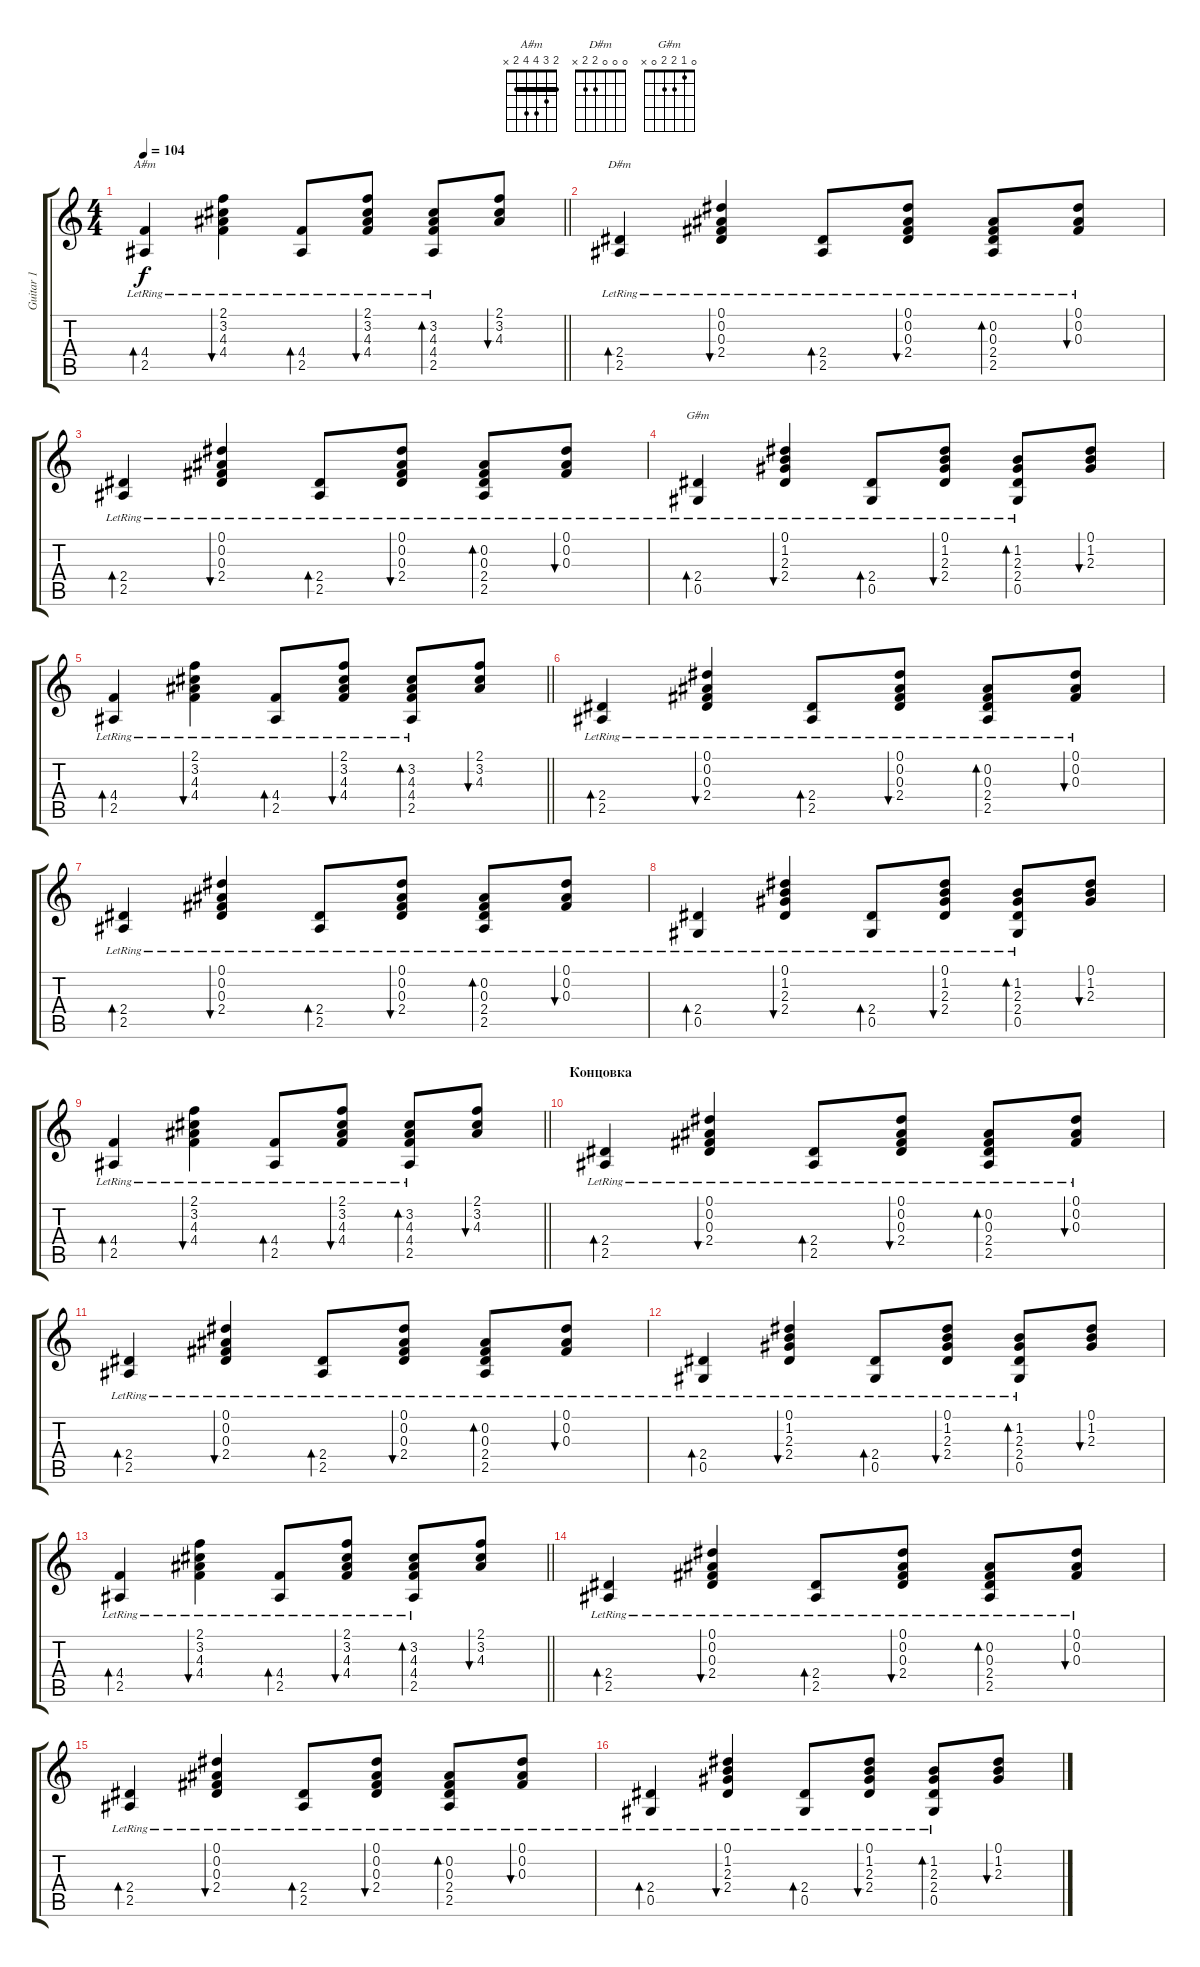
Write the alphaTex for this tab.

\track ("Guitar 1" "Guitar 1") {instrument acousticguitarsteel}
\staff {score tabs}
\tuning (Eb4 Bb3 Gb3 Db3 Ab2 Eb2) {hide}
\chord ("A#m" 2 3 4 4 2 x) {barre 2}
\chord ("D#m" 0 0 0 2 2 x)
\chord ("G#m" 0 1 2 2 0 x)
\ts (4 4)
\tempo 104
\clef g2
\barLineRight lightlight
\ks c
(4.4{lr} 2.5{lr}).4{bd 60 ch "A#m" dy f} (2.1{lr} 3.2{lr} 4.3{lr} 4.4{lr}).4{bu 60} (4.4{lr} 2.5{lr}).8{bd 60} (2.1{lr} 3.2{lr} 4.3{lr} 4.4{lr}).8{bu 60} (3.2 4.3{lr} 4.4{lr} 2.5{lr}).8{bd 60} (2.1 3.2 4.3).8{bu 60} |
\section ("" "")
(2.4{lr} 2.5{lr}).4{bd 60 ch "D#m"} (0.1{lr} 0.2{lr} 0.3{lr} 2.4{lr}).4{bu 60} (2.4{lr} 2.5{lr}).8{bd 60} (0.1{lr} 0.2{lr} 0.3{lr} 2.4{lr}).8{bu 60} (0.2 0.3{lr} 2.4{lr} 2.5{lr}).8{bd 60} (0.1{lr} 0.2{lr} 0.3{lr}).8{bu 60} |
(2.4{lr} 2.5{lr}).4{bd 60} (0.1{lr} 0.2{lr} 0.3{lr} 2.4{lr}).4{bu 60} (2.4{lr} 2.5{lr}).8{bd 60} (0.1{lr} 0.2{lr} 0.3{lr} 2.4{lr}).8{bu 60} (0.2 0.3{lr} 2.4{lr} 2.5{lr}).8{bd 60} (0.1{lr} 0.2 0.3).8{bu 60} |
(2.4{lr} 0.5{lr}).4{bd 60 ch "G#m"} (0.1{lr} 1.2{lr} 2.3{lr} 2.4{lr}).4{bu 60} (2.4{lr} 0.5{lr}).8{bd 60} (0.1{lr} 1.2{lr} 2.3{lr} 2.4{lr}).8{bu 60} (1.2 2.3{lr} 2.4{lr} 0.5{lr}).8{bd 60} (0.1 1.2 2.3).8{bu 60} |
\barLineRight lightlight
(4.4{lr} 2.5{lr}).4{bd 60} (2.1{lr} 3.2{lr} 4.3{lr} 4.4{lr}).4{bu 60} (4.4{lr} 2.5{lr}).8{bd 60} (2.1{lr} 3.2{lr} 4.3{lr} 4.4{lr}).8{bu 60} (3.2 4.3{lr} 4.4{lr} 2.5{lr}).8{bd 60} (2.1 3.2 4.3).8{bu 60} |
\section ("" "")
(2.4{lr} 2.5{lr}).4{bd 60} (0.1{lr} 0.2{lr} 0.3{lr} 2.4{lr}).4{bu 60} (2.4{lr} 2.5{lr}).8{bd 60} (0.1{lr} 0.2{lr} 0.3{lr} 2.4{lr}).8{bu 60} (0.2 0.3{lr} 2.4{lr} 2.5{lr}).8{bd 60} (0.1{lr} 0.2{lr} 0.3{lr}).8{bu 60} |
(2.4{lr} 2.5{lr}).4{bd 60} (0.1{lr} 0.2{lr} 0.3{lr} 2.4{lr}).4{bu 60} (2.4{lr} 2.5{lr}).8{bd 60} (0.1{lr} 0.2{lr} 0.3{lr} 2.4{lr}).8{bu 60} (0.2 0.3{lr} 2.4{lr} 2.5{lr}).8{bd 60} (0.1{lr} 0.2 0.3).8{bu 60} |
(2.4{lr} 0.5{lr}).4{bd 60} (0.1{lr} 1.2{lr} 2.3{lr} 2.4{lr}).4{bu 60} (2.4{lr} 0.5{lr}).8{bd 60} (0.1{lr} 1.2{lr} 2.3{lr} 2.4{lr}).8{bu 60} (1.2 2.3{lr} 2.4{lr} 0.5{lr}).8{bd 60} (0.1 1.2 2.3).8{bu 60} |
\barLineRight lightlight
(4.4{lr} 2.5{lr}).4{bd 60} (2.1{lr} 3.2{lr} 4.3{lr} 4.4{lr}).4{bu 60} (4.4{lr} 2.5{lr}).8{bd 60} (2.1{lr} 3.2{lr} 4.3{lr} 4.4{lr}).8{bu 60} (3.2 4.3{lr} 4.4{lr} 2.5{lr}).8{bd 60} (2.1 3.2 4.3).8{bu 60} |
\section ("" "Концовка")
(2.4{lr} 2.5{lr}).4{bd 60} (0.1{lr} 0.2{lr} 0.3{lr} 2.4{lr}).4{bu 60} (2.4{lr} 2.5{lr}).8{bd 60} (0.1{lr} 0.2{lr} 0.3{lr} 2.4{lr}).8{bu 60} (0.2 0.3{lr} 2.4{lr} 2.5{lr}).8{bd 60} (0.1{lr} 0.2{lr} 0.3{lr}).8{bu 60} |
(2.4{lr} 2.5{lr}).4{bd 60} (0.1{lr} 0.2{lr} 0.3{lr} 2.4{lr}).4{bu 60} (2.4{lr} 2.5{lr}).8{bd 60} (0.1{lr} 0.2{lr} 0.3{lr} 2.4{lr}).8{bu 60} (0.2 0.3{lr} 2.4{lr} 2.5{lr}).8{bd 60} (0.1{lr} 0.2 0.3).8{bu 60} |
(2.4{lr} 0.5{lr}).4{bd 60} (0.1{lr} 1.2{lr} 2.3{lr} 2.4{lr}).4{bu 60} (2.4{lr} 0.5{lr}).8{bd 60} (0.1{lr} 1.2{lr} 2.3{lr} 2.4{lr}).8{bu 60} (1.2 2.3{lr} 2.4{lr} 0.5{lr}).8{bd 60} (0.1 1.2 2.3).8{bu 60} |
\barLineRight lightlight
(4.4{lr} 2.5{lr}).4{bd 60} (2.1{lr} 3.2{lr} 4.3{lr} 4.4{lr}).4{bu 60} (4.4{lr} 2.5{lr}).8{bd 60} (2.1{lr} 3.2{lr} 4.3{lr} 4.4{lr}).8{bu 60} (3.2 4.3{lr} 4.4{lr} 2.5{lr}).8{bd 60} (2.1 3.2 4.3).8{bu 60} |
\section ("" "")
(2.4{lr} 2.5{lr}).4{bd 60} (0.1{lr} 0.2{lr} 0.3{lr} 2.4{lr}).4{bu 60} (2.4{lr} 2.5{lr}).8{bd 60} (0.1{lr} 0.2{lr} 0.3{lr} 2.4{lr}).8{bu 60} (0.2 0.3{lr} 2.4{lr} 2.5{lr}).8{bd 60} (0.1{lr} 0.2{lr} 0.3{lr}).8{bu 60} |
(2.4{lr} 2.5{lr}).4{bd 60} (0.1{lr} 0.2{lr} 0.3{lr} 2.4{lr}).4{bu 60} (2.4{lr} 2.5{lr}).8{bd 60} (0.1{lr} 0.2{lr} 0.3{lr} 2.4{lr}).8{bu 60} (0.2 0.3{lr} 2.4{lr} 2.5{lr}).8{bd 60} (0.1{lr} 0.2 0.3).8{bu 60} |
(2.4{lr} 0.5{lr}).4{bd 60} (0.1{lr} 1.2{lr} 2.3{lr} 2.4{lr}).4{bu 60} (2.4{lr} 0.5{lr}).8{bd 60} (0.1{lr} 1.2{lr} 2.3{lr} 2.4{lr}).8{bu 60} (1.2 2.3{lr} 2.4{lr} 0.5{lr}).8{bd 60} (0.1 1.2 2.3).8{bu 60}
